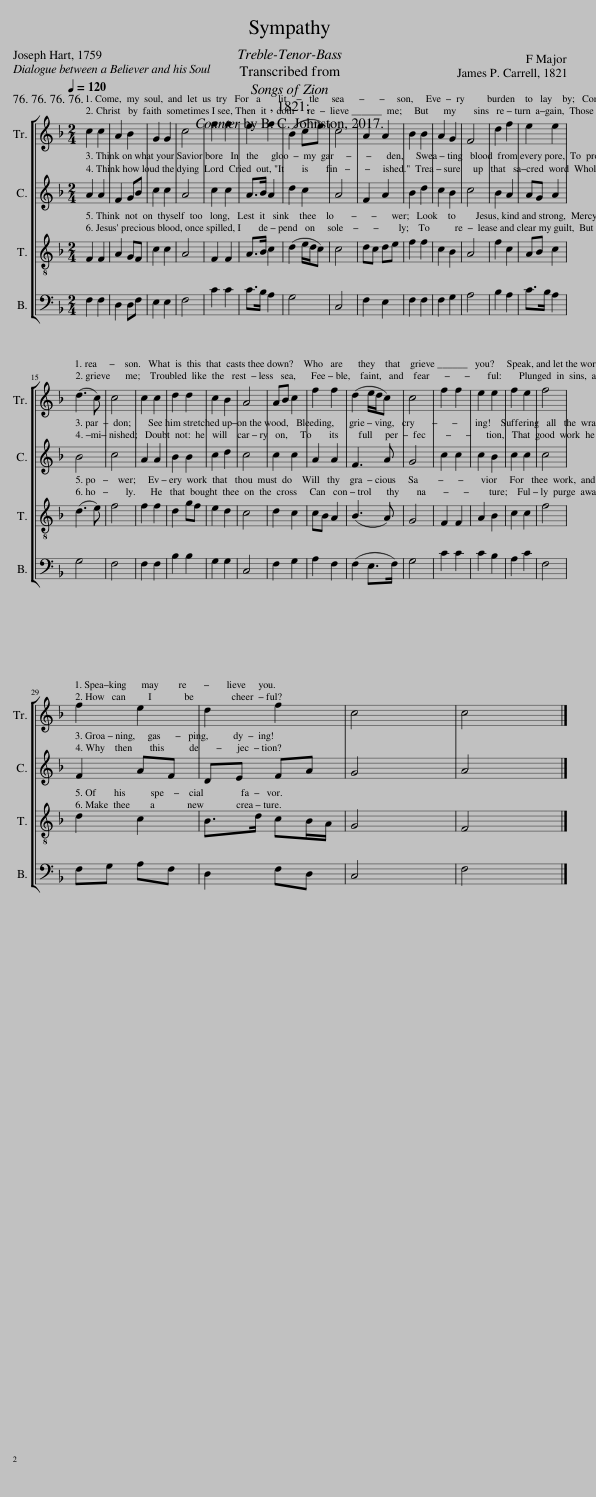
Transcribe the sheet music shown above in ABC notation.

X:1
%%score [ 1 2 3 4 ]
L:1/8
Q:1/4=120
M:2/4
I:linebreak $
K:F
V:1 treble
V:2 treble
V:3 treble-8
V:4 bass
V:1
 c2 c2 | A2 B2 | G2 G2 | c4 | f2 f2 | %5
 e2 f2 | (B2 ce) | c4 | A2 A2 | B2 B2 | %10
 A2 G2 | F4 | d2 f2 | e2 e2 |$ (d3 c) | %15
 c4 | c2 c2 | d2 d2 | c2 B2 | A4 | %20
 AB c2 | f2 f2 | (d2 e/d/c) | c4 | f2 f2 | %25
 e2 e2 | f2 e2 | f4 |$ f2 e2 | d2 f2 | %30
 c4 | c4 |] %32
V:2
 A2 A2 | F2 GB | c2 c2 | A4 | c2 c2 | %5
 A>B A2 | d2 c2 | A4 | F2 A2 | B2 d2 | %10
 c2 B2 | c4 | B2 A2 | AG A2 |$ B4 | %15
 c4 | A2 A2 | B2 B2 | c2 d2 | c4 | %20
 c2 c2 | A2 A2 | F3 A | G4 | c2 c2 | %25
 c2 B2 | c2 c2 | c4 |$ F2 AF | DE FA | %30
 G4 | A4 |] %32
V:3
 F2 F2 | A2 GF | c2 c2 | A4 | F2 F2 | %5
 A>B c2 | (d2 e/d/c) | c4 | dc de | f2 f2 | %10
 c2 B2 | A4 | f2 c2 | AB c2 |$ (d3 e) | %15
 f4 | f2 f2 | d2 gf | e2 d2 | c4 | %20
 d2 c2 | cB A2 | (B3 A) | G4 | F2 F2 | %25
 A2 B2 | c2 c2 | f4 |$ d2 c2 | B>d cB/A/ | %30
 G4 | F4 |] %32
V:4
 F,2 F,2 | D,2 D,F, | E,2 E,2 | F,4 | C2 C2 | %5
 C>B, A,2 | G,4 | C,4 | F,2 E,2 | F,2 F,2 | %10
 F,2 G,2 | A,4 | B,2 A,2 | C>B, A,2 |$ G,4 | %15
 F,4 | F,2 F,2 | B,2 B,2 | G,2 G,2 | C,4 | %20
 F,2 G,2 | A,2 F,2 | (F,2 E,>F,) | G,4 | C2 C2 | %25
 C2 B,2 | A,2 C2 | F,4 |$ F,G, A,F, | D,2 F,D, | %30
 C,4 | F,4 |] %32
